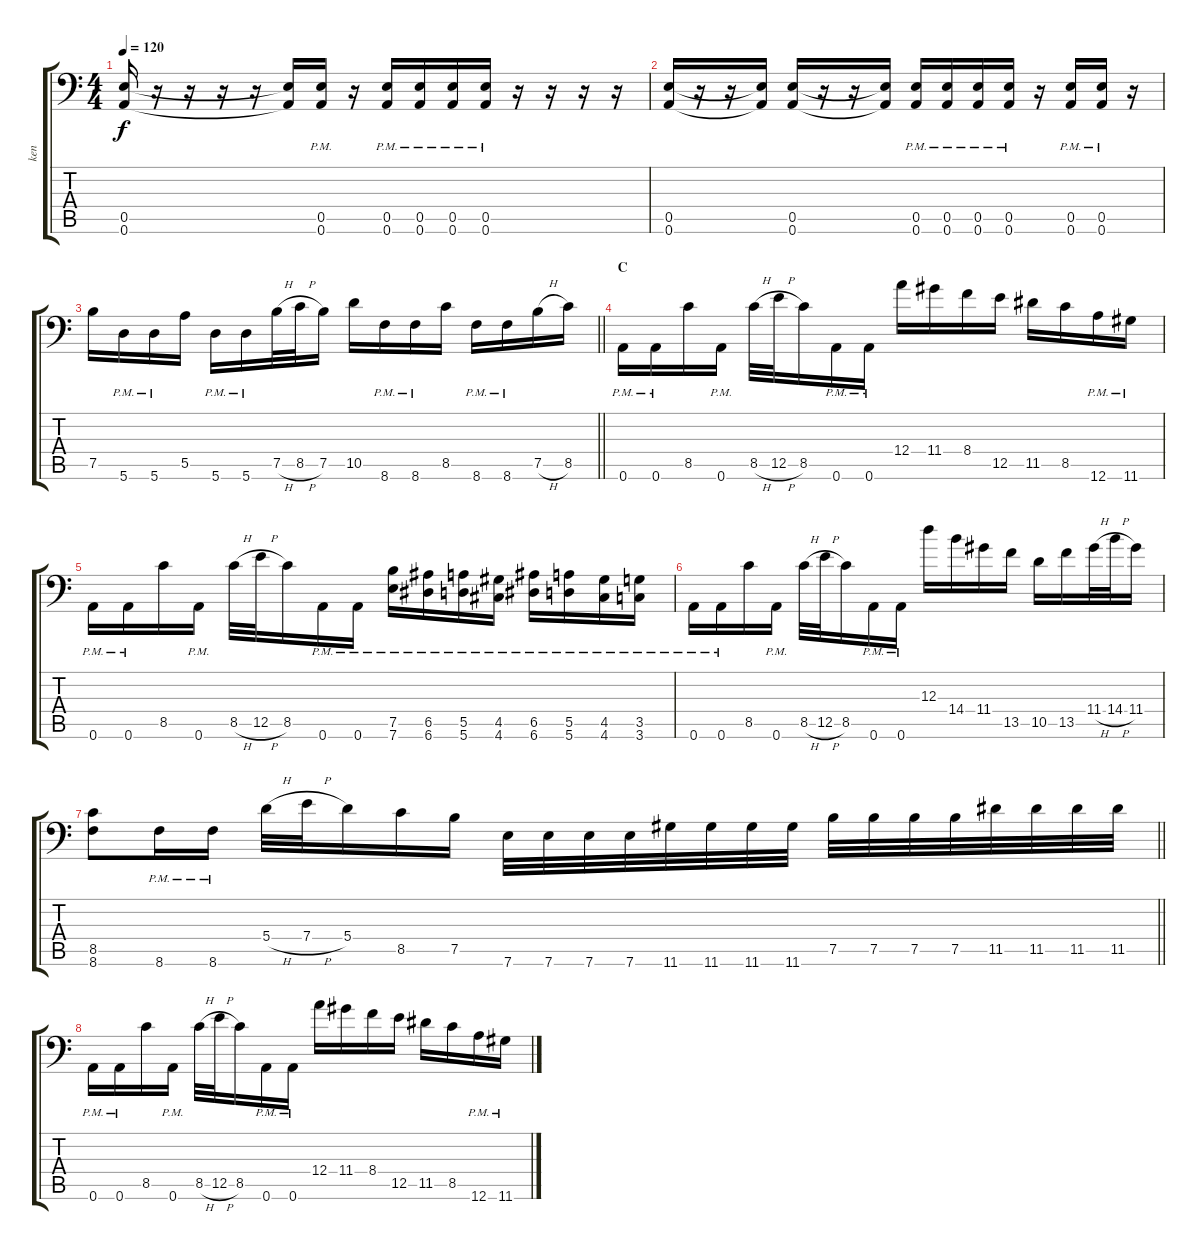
\track ("ken" "ken") {instrument distortionguitar}
\staff {score tabs}
\tuning (B3 Gb3 D3 A2 E2 A1) {hide}
\ts (4 4)
\tempo 120
\clef f4
\ks c
(0.5 0.6).16{dy f} r.16 r.16 r.16 r.16 (0.5{t} 0.6{t}).16 (0.5 0.6{pm}).16 r.16 (0.5 0.6{pm}).16 (0.5 0.6{pm}).16 (0.5 0.6{pm}).16 (0.5 0.6{pm}).16 r.16 r.16 r.16 r.16 |
(0.5 0.6).16 r.16 r.16 (0.5{t} 0.6{t}).16 (0.5 0.6).16 r.16 r.16 (0.5{t} 0.6{t}).16 (0.5 0.6{pm}).16 (0.5 0.6{pm}).16 (0.5 0.6{pm}).16 (0.5 0.6{pm}).16 r.16 (0.5 0.6{pm}).16 (0.5 0.6{pm}).16 r.16 |
\barLineRight lightlight
7.5.16 5.6{pm}.16 5.6{pm}.16 5.5.16 5.6{pm}.16 5.6{pm}.16 7.5{h}.32 8.5{h}.32 7.5.16 10.5.16 8.6{pm}.16 8.6{pm}.16 8.5.16 8.6{pm}.16 8.6{pm}.16 7.5{h}.16 8.5.16 |
\section ("" "C")
0.6{pm}.16 0.6{pm}.16 8.5.16 0.6{pm}.16 8.5{h}.32 12.5{h}.32 8.5.16 0.6{pm}.16 0.6{pm}.16 12.4.16 11.4.16 8.4.16 12.5.16 11.5.16 8.5.16 12.6{pm}.16 11.6{pm}.16 |
0.6{pm}.16 0.6{pm}.16 8.5.16 0.6{pm}.16 8.5{h}.32 12.5{h}.32 8.5.16 0.6{pm}.16 0.6{pm}.16 (7.5 7.6{pm}).16 (6.5 6.6{pm}).16 (5.5 5.6{pm}).16 (4.5 4.6{pm}).16 (6.5 6.6{pm}).16 (5.5 5.6{pm}).16 (4.5 4.6{pm}).16 (3.5 3.6{pm}).16 |
0.6{pm}.16 0.6{pm}.16 8.5.16 0.6{pm}.16 8.5{h}.32 12.5{h}.32 8.5.16 0.6{pm}.16 0.6{pm}.16 12.3.16 14.4.16 11.4.16 13.5.16 10.5.16 13.5.16 11.4{h}.32 14.4{h}.32 11.4.16 |
\barLineRight lightlight
(8.5 8.6).8 8.6{pm}.16 8.6{pm}.16 5.4{h}.32 7.4{h}.32 5.4.16 8.5.16 7.5.16 7.6.32 7.6.32 7.6.32 7.6.32 11.6.32 11.6.32 11.6.32 11.6.32 7.5.32 7.5.32 7.5.32 7.5.32 11.5.32 11.5.32 11.5.32 11.5.32 |
0.6{pm}.16 0.6{pm}.16 8.5.16 0.6{pm}.16 8.5{h}.32 12.5{h}.32 8.5.16 0.6{pm}.16 0.6{pm}.16 12.4.16 11.4.16 8.4.16 12.5.16 11.5.16 8.5.16 12.6{pm}.16 11.6{pm}.16
